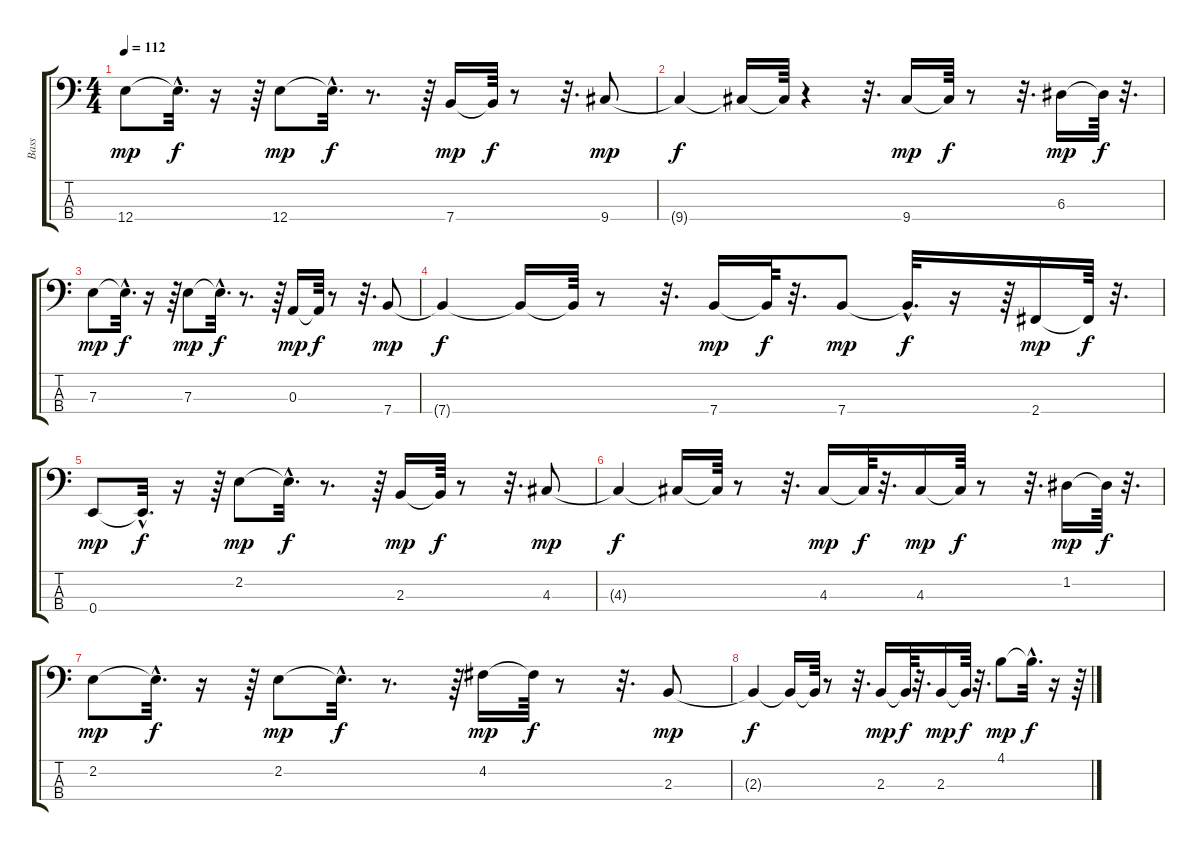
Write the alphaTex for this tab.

\track ("Bass" "Bass") {instrument electricbasspick}
\staff {score tabs}
\tuning (G2 D2 A1 E1) {hide}
\ts (4 4)
\tempo 112
\clef f4
\ks c
12.4.8{dy mp} 12.4{hac t}.32{d dy f} r.16 r.64 12.4.8{dy mp} 12.4{hac t}.32{d dy f} r.8{d} r.64 7.4.16{dy mp} 7.4{t}.64{dy f} r.8 r.32{d} 9.4.8{dy mp} |
9.4{t}.4{dy f} 9.4{t}.16 9.4{t}.64 r.4 r.32{d} 9.4.16{dy mp} 9.4{t}.64{dy f} r.8 r.32{d} 6.3.16{dy mp} 6.3{t}.64{dy f} r.32{d} |
7.3.8{dy mp} 7.3{hac t}.32{d dy f} r.16 r.64 7.3.8{dy mp} 7.3{hac t}.32{d dy f} r.8{d} r.64 0.3.16{dy mp} 0.3{t}.64{dy f} r.8 r.32{d} 7.4.8{dy mp} |
7.4{t}.4{dy f} 7.4{t}.16 7.4{t}.64 r.8 r.32{d} 7.4.16{dy mp} 7.4{t}.64{dy f} r.32{d} 7.4.8{dy mp} 7.4{hac t}.32{d dy f} r.16 r.64 2.4.16{dy mp} 2.4{t}.64{dy f} r.32{d} |
0.4.8{dy mp} 0.4{hac t}.32{d dy f} r.16 r.64 2.2.8{dy mp} 2.2{hac t}.32{d dy f} r.8{d} r.64 2.3.16{dy mp} 2.3{t}.64{dy f} r.8 r.32{d} 4.3.8{dy mp} |
4.3{t}.4{dy f} 4.3{t}.16 4.3{t}.64 r.8 r.32{d} 4.3.16{dy mp} 4.3{t}.64{dy f} r.32{d} 4.3.16{dy mp} 4.3{t}.64{dy f} r.8 r.32{d} 1.2.16{dy mp} 1.2{t}.64{dy f} r.32{d} |
2.2.8{dy mp} 2.2{hac t}.32{d dy f} r.16 r.64 2.2.8{dy mp} 2.2{hac t}.32{d dy f} r.8{d} r.64 4.2.16{dy mp} 4.2{t}.64{dy f} r.8 r.32{d} 2.3.8{dy mp} |
2.3{t}.4{dy f} 2.3{t}.16 2.3{t}.64 r.8 r.32{d} 2.3.16{dy mp} 2.3{t}.64{dy f} r.32{d} 2.3.16{dy mp} 2.3{t}.64{dy f} r.32{d} 4.1.8{dy mp} 4.1{hac t}.32{d dy f} r.16 r.64
